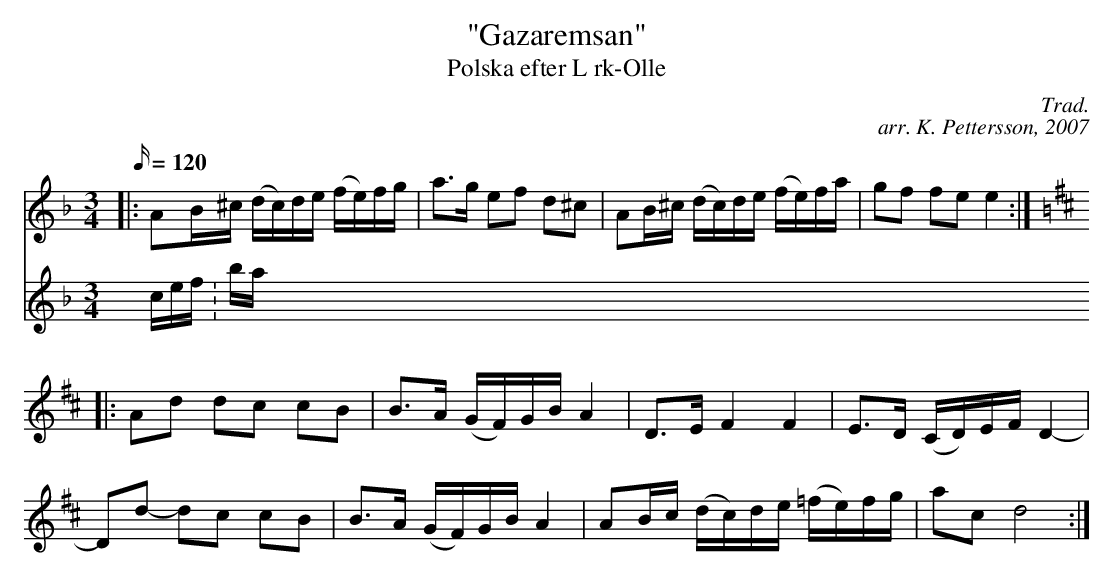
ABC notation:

X:1
T: "Gazaremsan"
T: Polska efter L rk-Olle
C: Trad.
C: arr. K. Pettersson, 2007
M: 3/4
L: 1/16
Q: 120
K: Dm
V: 1
|: A2B^c (dc)de (fe)fg | a3g e2f2 d2^c2 | A2B^c (dc)de (fe)fa | g2f2 f2e2 e4 :|
K:D
|: A2d2 d2c2 c2B2 | B3A (GF)GB A4 | D3E F4 F4 | E3D (CD)EF D4- |
D2d2- d2c2 c2B2 | B3A (GF)GB A4 | A2Bc (dc)de (=fe)fg | a2c2 d8 :|
V: 2
V: 3
clef: bass
